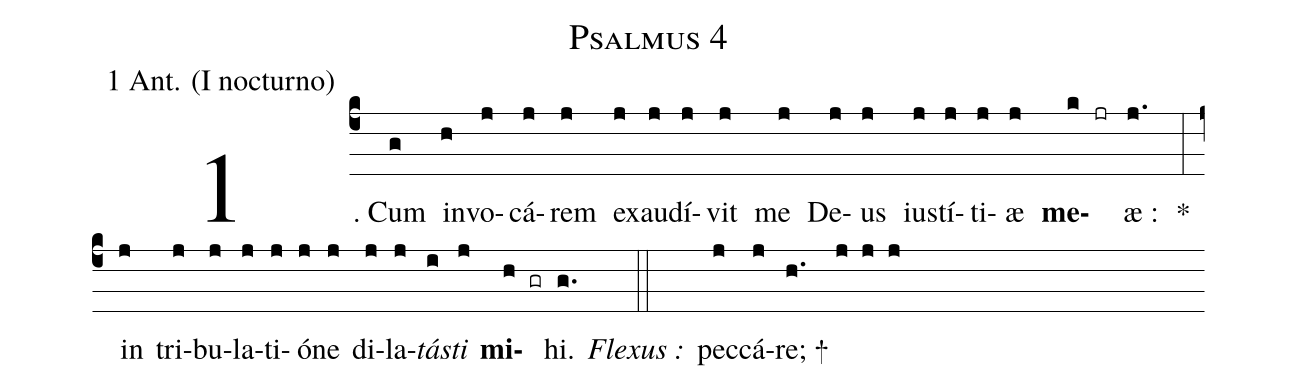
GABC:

name:Psalmus 4;
office-part: 1 Ant. (I nocturno);
%%
(c4)
1.~C{u}m(g) in(h)vo(j)cá(j)rem(j) ex(j)au(j)dí(j)vit(j) me(j)
De(j)us(j) ius(j)tí(j)ti(j)æ(j) <b>me</b>(k jr)æ~:(j. ) *(:z)
in(j) tri(j)bu(j)la(j)ti(j)ó(j)ne(j)
di(j)la(j)<i>tá</i>(i)<i>sti</i>(j) <b>mi</b>(h gr)hi.(g.)
<i>Fl</i>{<i>e</i>}<i>xus~:</i>(::) pec(j)cá(j)re;~<sp>+</sp>(h.  j j j)

% vim: se enc=utf8 fenc=utf8 digraph syn=gabc:
